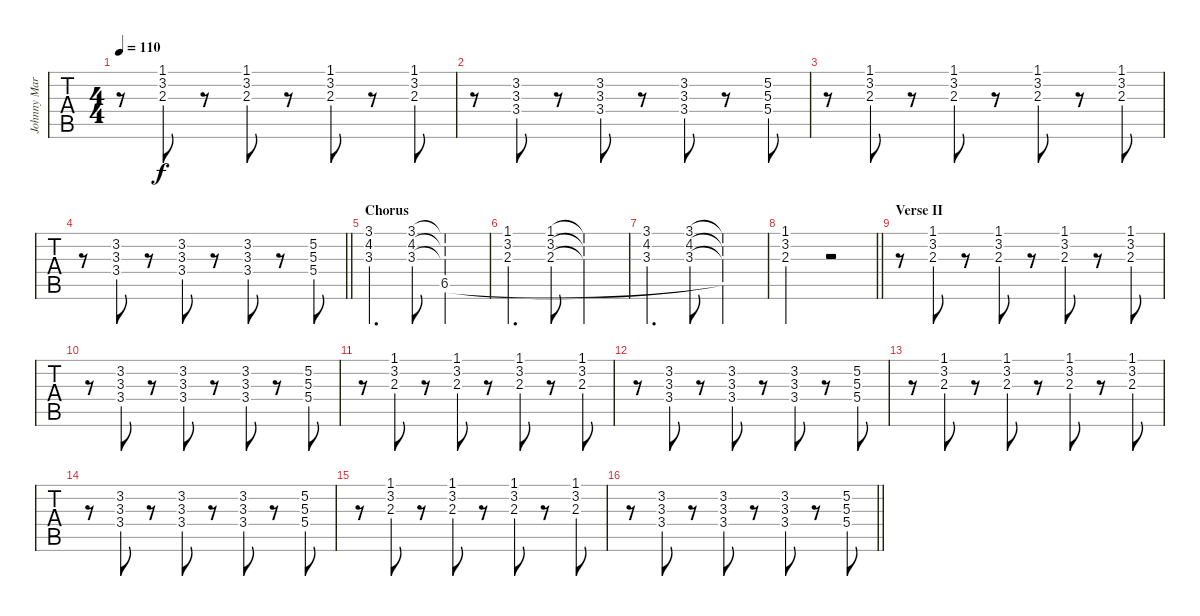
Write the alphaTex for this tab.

\track ("Johnny Marr's electric piano chords" "Johnny Mar") {instrument electricgrandpiano}
\staff {tabs}
\tuning (E4 B3 G3 D3 A2 E2) {hide}
\ts (4 4)
\tempo 110
\clef g2
\ks f
r.8{dy f} (1.1 3.2 2.3).8 r.8 (1.1 3.2 2.3).8 r.8 (1.1 3.2 2.3).8 r.8 (1.1 3.2 2.3).8 |
r.8 (3.2 3.3 3.4).8 r.8 (3.2 3.3 3.4).8 r.8 (3.2 3.3 3.4).8 r.8 (5.2 5.3 5.4).8 |
r.8 (1.1 3.2 2.3).8 r.8 (1.1 3.2 2.3).8 r.8 (1.1 3.2 2.3).8 r.8 (1.1 3.2 2.3).8 |
\barLineRight lightlight
r.8 (3.2 3.3 3.4).8 r.8 (3.2 3.3 3.4).8 r.8 (3.2 3.3 3.4).8 r.8 (5.2 5.3 5.4).8 |
\section ("" "Chorus")
(3.1 4.2 3.3).4{d} (3.1 4.2 3.3).8 (3.1{t} 4.2{t} 3.3{t} 6.5).2 |
(1.1 3.2 2.3).4{d} (1.1 3.2 2.3).8 (1.1{t} 3.2{t} 2.3{t}).2 |
(3.1 4.2 3.3).4{d} (3.1 4.2 3.3).8 (3.1{t} 4.2{t} 3.3{t} 6.5{t}).2 |
\barLineRight lightlight
(1.1 3.2 2.3).2 r.2 |
\section ("" "Verse II")
r.8 (1.1 3.2 2.3).8 r.8 (1.1 3.2 2.3).8 r.8 (1.1 3.2 2.3).8 r.8 (1.1 3.2 2.3).8 |
r.8 (3.2 3.3 3.4).8 r.8 (3.2 3.3 3.4).8 r.8 (3.2 3.3 3.4).8 r.8 (5.2 5.3 5.4).8 |
r.8 (1.1 3.2 2.3).8 r.8 (1.1 3.2 2.3).8 r.8 (1.1 3.2 2.3).8 r.8 (1.1 3.2 2.3).8 |
r.8 (3.2 3.3 3.4).8 r.8 (3.2 3.3 3.4).8 r.8 (3.2 3.3 3.4).8 r.8 (5.2 5.3 5.4).8 |
r.8 (1.1 3.2 2.3).8 r.8 (1.1 3.2 2.3).8 r.8 (1.1 3.2 2.3).8 r.8 (1.1 3.2 2.3).8 |
r.8 (3.2 3.3 3.4).8 r.8 (3.2 3.3 3.4).8 r.8 (3.2 3.3 3.4).8 r.8 (5.2 5.3 5.4).8 |
r.8 (1.1 3.2 2.3).8 r.8 (1.1 3.2 2.3).8 r.8 (1.1 3.2 2.3).8 r.8 (1.1 3.2 2.3).8 |
\barLineRight lightlight
r.8 (3.2 3.3 3.4).8 r.8 (3.2 3.3 3.4).8 r.8 (3.2 3.3 3.4).8 r.8 (5.2 5.3 5.4).8
